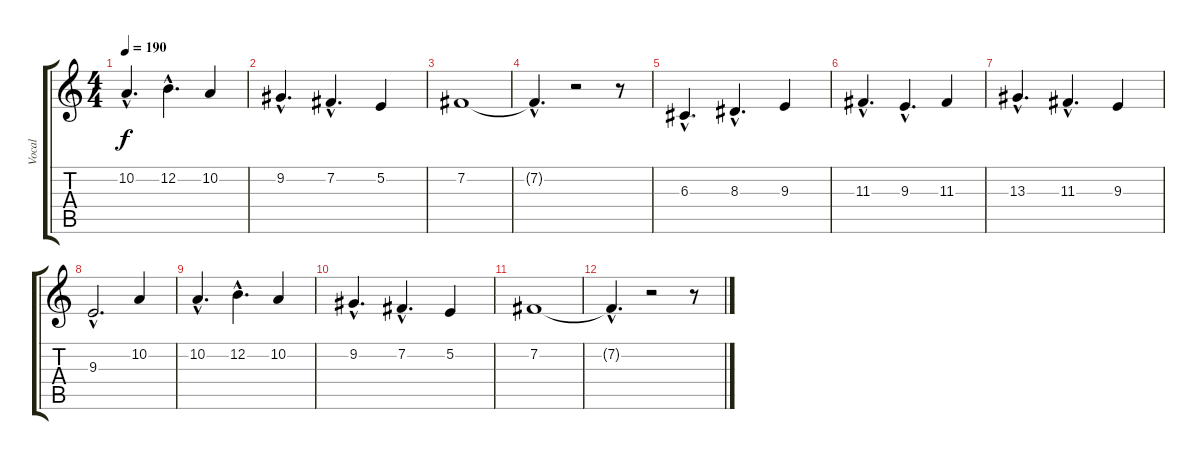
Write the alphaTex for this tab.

\track ("Vocal" "Vocal") {instrument stringensemble1}
\staff {score tabs}
\tuning (E4 B3 G3 D3 A2 E2) {hide}
\ts (4 4)
\tempo 190
\clef g2
\ks c
10.2{hac}.4{d dy f} 12.2{hac}.4{d} 10.2.4 |
9.2{hac}.4{d} 7.2{hac}.4{d} 5.2.4 |
7.2.1 |
7.2{hac t}.4{d} r.2 r.8 |
6.3{hac}.4{d} 8.3{hac}.4{d} 9.3.4 |
11.3{hac}.4{d} 9.3{hac}.4{d} 11.3.4 |
13.3{hac}.4{d} 11.3{hac}.4{d} 9.3.4 |
9.3{hac}.2{d} 10.2.4 |
10.2{hac}.4{d} 12.2{hac}.4{d} 10.2.4 |
9.2{hac}.4{d} 7.2{hac}.4{d} 5.2.4 |
7.2.1 |
7.2{hac t}.4{d} r.2 r.8
